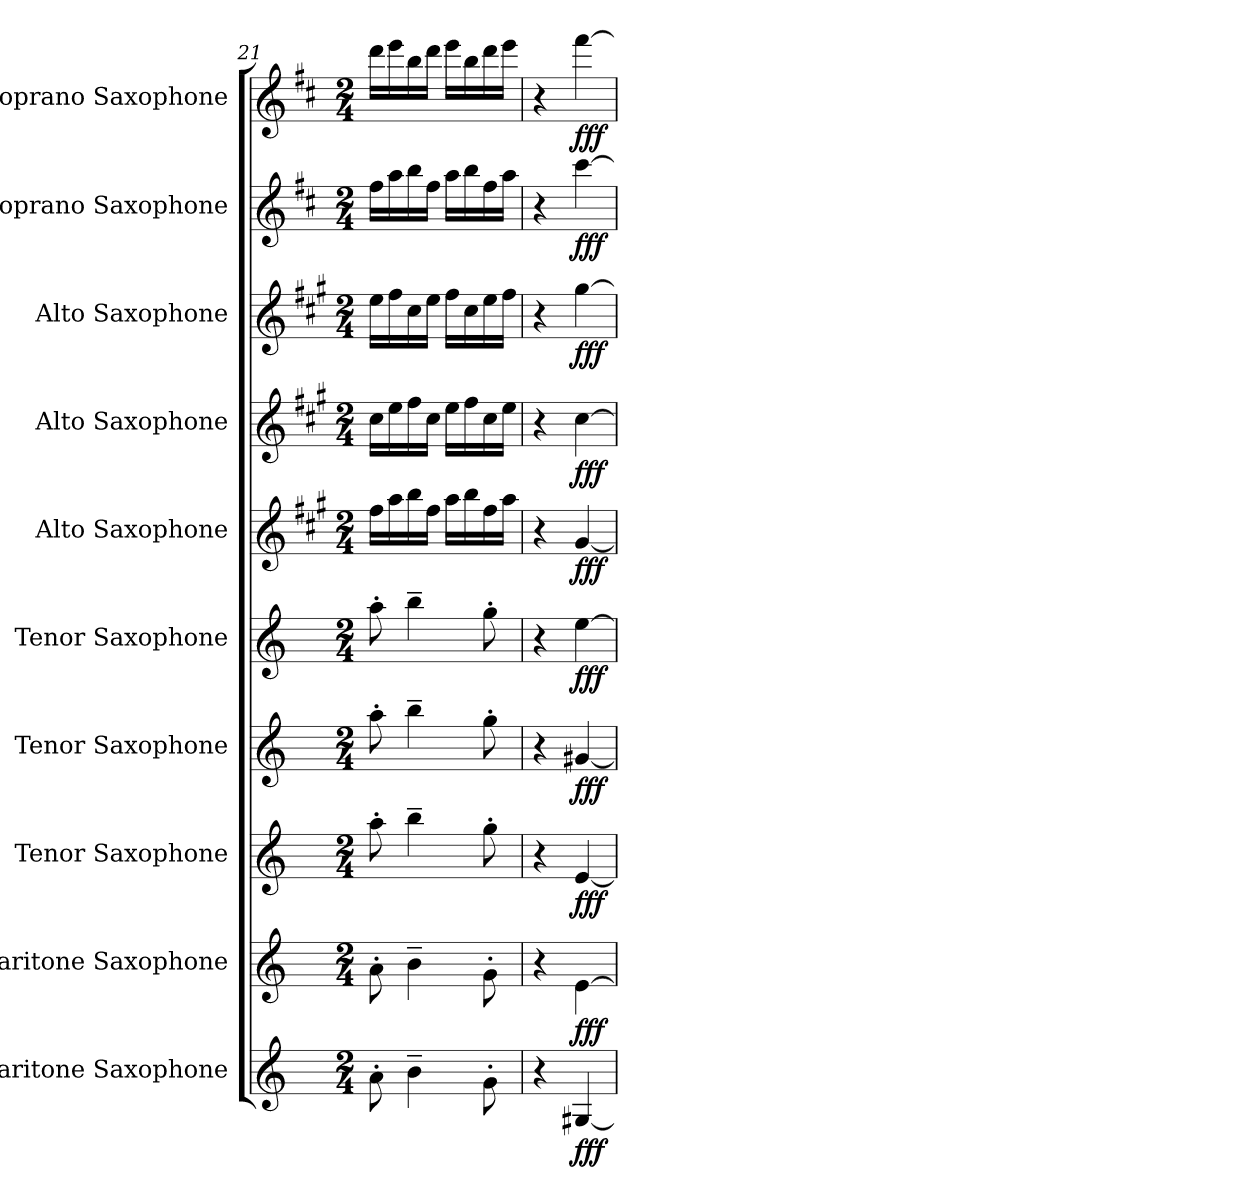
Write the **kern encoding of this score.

**kern	**dynam	**kern	**dynam	**kern	**dynam	**kern	**dynam	**kern	**dynam	**kern	**dynam	**kern	**dynam	**kern	**dynam	**kern	**dynam	**kern	**dynam
*part10	*part10	*part9	*part9	*part8	*part8	*part7	*part7	*part6	*part6	*part5	*part5	*part4	*part4	*part3	*part3	*part2	*part2	*part1	*part1
*staff10	*staff10	*staff9	*staff9	*staff8	*staff8	*staff7	*staff7	*staff6	*staff6	*staff5	*staff5	*staff4	*staff4	*staff3	*staff3	*staff2	*staff2	*staff1	*staff1
*I"Baritone Saxophone	*	*I"Baritone Saxophone	*	*I"Tenor Saxophone	*	*I"Tenor Saxophone	*	*I"Tenor Saxophone	*	*I"Alto Saxophone	*	*I"Alto Saxophone	*	*I"Alto Saxophone	*	*I"Soprano Saxophone	*	*I"Soprano Saxophone	*
*I'Bar. Sax.	*	*I'Bar. Sax.	*	*I'T. Sax.	*	*I'T. Sax.	*	*I'T. Sax.	*	*I'A. Sax.	*	*I'A. Sax.	*	*I'A. Sax.	*	*I'S. Sax.	*	*I'S. Sax.	*
*clefG2	*	*clefG2	*	*clefG2	*	*clefG2	*	*clefG2	*	*clefG2	*	*clefG2	*	*clefG2	*	*clefG2	*	*clefG2	*
*ITrd12c21	*	*ITrd12c21	*	*ITrd8c14	*	*ITrd8c14	*	*ITrd8c14	*	*ITrd5c9	*	*ITrd5c9	*	*ITrd5c9	*	*ITrd1c2	*	*ITrd1c2	*
*k[]	*	*k[]	*	*k[]	*	*k[]	*	*k[]	*	*k[]	*	*k[]	*	*k[]	*	*k[]	*	*k[]	*
*M2/4	*	*M2/4	*	*M2/4	*	*M2/4	*	*M2/4	*	*M2/4	*	*M2/4	*	*M2/4	*	*M2/4	*	*M2/4	*
=21	=21	=21	=21	=21	=21	=21	=21	=21	=21	=21	=21	=21	=21	=21	=21	=21	=21	=21	=21
8A'\	.	8A'\	.	8a'\	.	8a'\	.	8a'\	.	16a\LL	.	16e\LL	.	16g\LL	.	16ee\LL	.	16ccc\LL	.
.	.	.	.	.	.	.	.	.	.	16cc\	.	16g\	.	16a\	.	16gg\	.	16ddd\	.
4B~\	.	4B~\	.	4b~\	.	4b~\	.	4b~\	.	16dd\	.	16a\	.	16e\	.	16aa\	.	16aa\	.
.	.	.	.	.	.	.	.	.	.	16a\JJ	.	16e\JJ	.	16g\JJ	.	16ee\JJ	.	16ccc\JJ	.
.	.	.	.	.	.	.	.	.	.	16cc\LL	.	16g\LL	.	16a\LL	.	16gg\LL	.	16ddd\LL	.
.	.	.	.	.	.	.	.	.	.	16dd\	.	16a\	.	16e\	.	16aa\	.	16aa\	.
8G'\	.	8G'\	.	8g'\	.	8g'\	.	8g'\	.	16a\	.	16e\	.	16g\	.	16ee\	.	16ccc\	.
.	.	.	.	.	.	.	.	.	.	16cc\JJ	.	16g\JJ	.	16a\JJ	.	16gg\JJ	.	16ddd\JJ	.
=22	=22	=22	=22	=22	=22	=22	=22	=22	=22	=22	=22	=22	=22	=22	=22	=22	=22	=22	=22
4r	.	4r	.	4r	.	4r	.	4r	.	4r	.	4r	.	4r	.	4r	.	4r	.
!	!LO:DY:b	!	!LO:DY:b	!	!LO:DY:b	!	!LO:DY:b	!	!LO:DY:b	!	!LO:DY:b	!	!LO:DY:b	!	!LO:DY:b	!	!LO:DY:b	!	!LO:DY:b
[4GG#X/	fff	[4E\	fff	[4E/	fff	[4G#X/	fff	[4e\	fff	[4B/	fff	[4e\	fff	[4b\	fff	[4bb\	fff	[4eee\	fff
=	=	=	=	=	=	=	=	=	=	=	=	=	=	=	=	=	=	=	=
*-	*-	*-	*-	*-	*-	*-	*-	*-	*-	*-	*-	*-	*-	*-	*-	*-	*-	*-	*-
